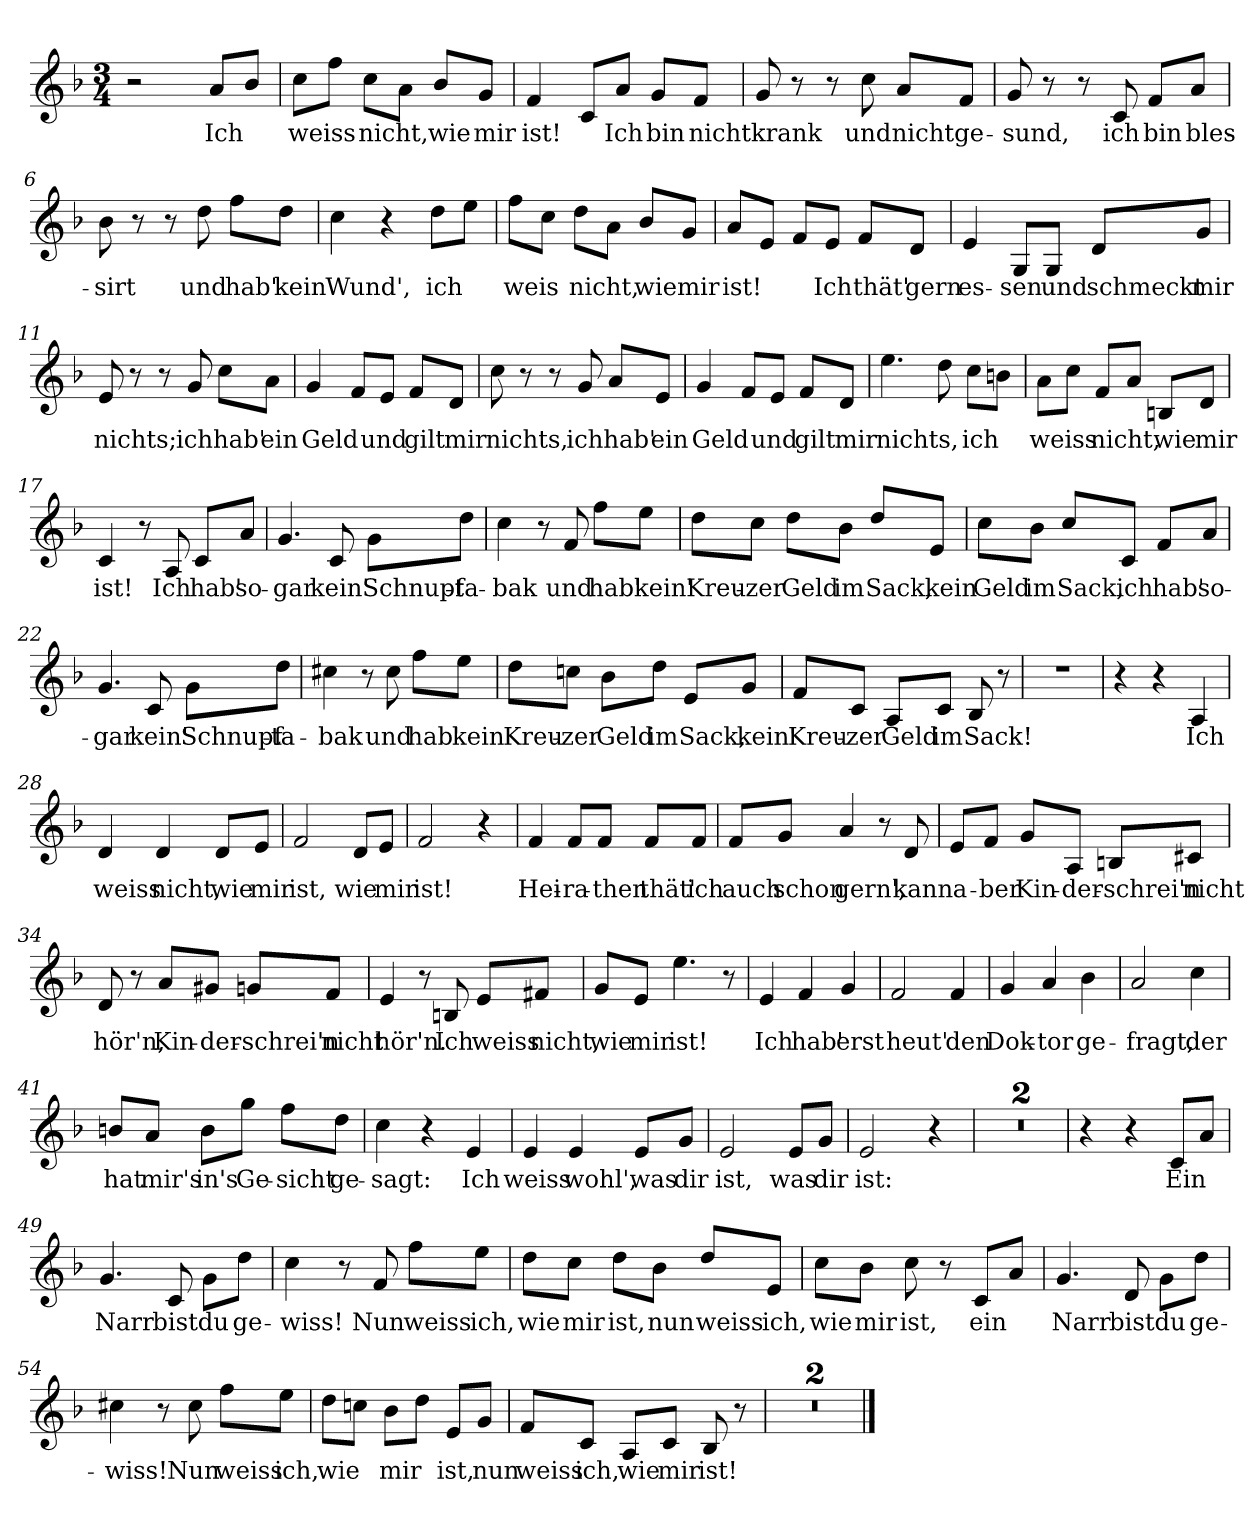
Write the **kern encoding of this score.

**kern	**text
*part1	*part1
*staff1	*staff1
*clefG2	*
*k[b-]	*
*M3/4	*
=1	=1
2r	.
!	!LO:LY:b
8a/L	Ich
8b-/J	.
=2	=2
!	!LO:LY:b
8cc\L	weiss
8ff\J	.
!	!LO:LY:b
8cc\L	nicht,
8a\J	.
!	!LO:LY:b
8b-/L	wie
!	!LO:LY:b
8g/J	mir
=3	=3
!	!LO:LY:b
4f/	ist!
8c/L	.
!	!LO:LY:b
8a/J	Ich
!	!LO:LY:b
8g/L	bin
!	!LO:LY:b
8f/J	nicht
=4	=4
!	!LO:LY:b
8g/	krank
8r	.
8r	.
!	!LO:LY:b
8cc\	und
!	!LO:LY:b
8a/L	nicht
!	!LO:LY:b
8f/J	ge-
=5	=5
!	!LO:LY:b
8g/	-sund,
8r	.
8r	.
!	!LO:LY:b
8c/	ich
!	!LO:LY:b
8f/L	bin
!	!LO:LY:b
8a/J	bles-
=6	=6
!	!LO:LY:b
8b-\	-sirt
8r	.
8r	.
!	!LO:LY:b
8dd\	und
!	!LO:LY:b
8ff\L	hab'
!	!LO:LY:b
8dd\J	kein
!!LO:LB:g=z
=7	=7
!	!LO:LY:b
4cc\	Wund',
4r	.
!	!LO:LY:b
8dd\L	ich
8ee\J	.
=8	=8
!	!LO:LY:b
8ff\L	weis
8cc\J	.
!	!LO:LY:b
8dd\L	nicht,
8a\J	.
!	!LO:LY:b
8b-/L	wie
!	!LO:LY:b
8g/J	mir
=9	=9
!	!LO:LY:b
8a/L	ist!
8e/J	.
8f/L	.
!	!LO:LY:b
8e/J	Ich
!	!LO:LY:b
8f/L	thät'
!	!LO:LY:b
8d/J	gern
=10	=10
!	!LO:LY:b
4e/	es-
!	!LO:LY:b
8G/L	-sen
!	!LO:LY:b
8G/J	und
!	!LO:LY:b
8d/L	schmeckt
!	!LO:LY:b
8g/J	mir
=11	=11
!	!LO:LY:b
8e/	nichts;
8r	.
8r	.
!	!LO:LY:b
8g/	ich
!	!LO:LY:b
8cc\L	hab'
!	!LO:LY:b
8a\J	ein
=12	=12
!	!LO:LY:b
4g/	Geld
8f/L	.
!	!LO:LY:b
8e/J	und
!	!LO:LY:b
8f/L	gilt
!	!LO:LY:b
8d/J	mir
!!LO:LB:g=z
=13	=13
!	!LO:LY:b
8cc\	nichts,
8r	.
8r	.
!	!LO:LY:b
8g/	ich
!	!LO:LY:b
8a/L	hab'
!	!LO:LY:b
8e/J	ein
=14	=14
!	!LO:LY:b
4g/	Geld
8f/L	.
!	!LO:LY:b
8e/J	und
!	!LO:LY:b
8f/L	gilt
!	!LO:LY:b
8d/J	mir
=15	=15
!	!LO:LY:b
4.ee\	nichts,
8dd\	.
!	!LO:LY:b
8cc\L	ich
8bn\J	.
=16	=16
!	!LO:LY:b
8a\L	weiss
8cc\J	.
!	!LO:LY:b
8f/L	nicht,
8a/J	.
!	!LO:LY:b
8Bn/L	wie
!	!LO:LY:b
8d/J	mir
=17	=17
!	!LO:LY:b
4c/	ist!
8r	.
!	!LO:LY:b
8A/	Ich
!	!LO:LY:b
8c/L	hab'
!	!LO:LY:b
8a/J	so-
=18	=18
!	!LO:LY:b
4.g/	-gar
!	!LO:LY:b
8c/	kein'
!	!LO:LY:b
8g\L	Schnupf-
!	!LO:LY:b
8dd\J	-ta-
!!LO:LB:g=z
=19	=19
!	!LO:LY:b
4cc\	-bak
8r	.
!	!LO:LY:b
8f/	und
!	!LO:LY:b
8ff\L	hab'
!	!LO:LY:b
8ee\J	kein'
=20	=20
!	!LO:LY:b
8dd\L	Kreu-
!	!LO:LY:b
8cc\J	-zer
!	!LO:LY:b
8dd\L	Geld
!	!LO:LY:b
8b-\J	im
!	!LO:LY:b
8dd/L	Sack,
!	!LO:LY:b
8e/J	kein
=21	=21
!	!LO:LY:b
8cc\L	Geld
!	!LO:LY:b
8b-\J	im
!	!LO:LY:b
8cc/L	Sack,
!	!LO:LY:b
8c/J	ich
!	!LO:LY:b
8f/L	hab'
!	!LO:LY:b
8a/J	so-
=22	=22
!	!LO:LY:b
4.g/	-gar
!	!LO:LY:b
8c/	kein'
!	!LO:LY:b
8g\L	Schnupf-
!	!LO:LY:b
8dd\J	-ta-
=23	=23
!	!LO:LY:b
4cc#X\	-bak
8r	.
!	!LO:LY:b
8cc#\	und
!	!LO:LY:b
8ff\L	hab'
!	!LO:LY:b
8ee\J	kein'
!!LO:LB:g=z
=24	=24
!	!LO:LY:b
8dd\L	Kreu-
!	!LO:LY:b
8ccn\J	-zer
!	!LO:LY:b
8b-\L	Geld
!	!LO:LY:b
8dd\J	im
!	!LO:LY:b
8e/L	Sack,
!	!LO:LY:b
8g/J	kein'
=25	=25
!	!LO:LY:b
8f/L	Kreu-
!	!LO:LY:b
8c/J	-zer
!	!LO:LY:b
8A/L	Geld
!	!LO:LY:b
8c/J	im
!	!LO:LY:b
8B-/	Sack!
8r	.
=26	=26
2.r	.
=27	=27
4r	.
4r	.
!	!LO:LY:b
4A/	Ich
=28	=28
!	!LO:LY:b
4d/	weiss
!	!LO:LY:b
4d/	nicht,
!	!LO:LY:b
8d/L	wie
!	!LO:LY:b
8e/J	mir
=29	=29
!	!LO:LY:b
2f/	ist,
!	!LO:LY:b
8d/L	wie
!	!LO:LY:b
8e/J	mir
=30	=30
!	!LO:LY:b
2f/	ist!
4r	.
!!LO:LB:g=z
=31	=31
!	!LO:LY:b
4f/	Hei-
!	!LO:LY:b
8f/L	-ra-
!	!LO:LY:b
8f/J	-then
!	!LO:LY:b
8f/L	thät'
!	!LO:LY:b
8f/J	ich
=32	=32
!	!LO:LY:b
8f/L	auch
!	!LO:LY:b
8g/J	schon
!	!LO:LY:b
4a/	gern',
8r	.
!	!LO:LY:b
8d/	kann
=33	=33
!	!LO:LY:b
8e/L	a-
!	!LO:LY:b
8f/J	-ber
!	!LO:LY:b
8g/L	Kin-
!	!LO:LY:b
8A/J	-der-
!	!LO:LY:b
8Bn/L	-schrei'n
!	!LO:LY:b
8c#X/J	nicht
=34	=34
!	!LO:LY:b
8d/	hör'n,
8r	.
!	!LO:LY:b
8a/L	Kin-
!	!LO:LY:b
8g#X/J	-der-
!	!LO:LY:b
8gn/L	-schrei'n
!	!LO:LY:b
8f/J	nicht
!!LO:LB:g=z
=35	=35
!	!LO:LY:b
4e/	hör'n.
8r	.
!	!LO:LY:b
8Bn/	Ich
!	!LO:LY:b
8e/L	weiss
!	!LO:LY:b
8f#X/J	nicht,
=36	=36
!	!LO:LY:b
8g/L	wie
!	!LO:LY:b
8e/J	mir
!	!LO:LY:b
4.ee\	ist!
8r	.
=37	=37
!	!LO:LY:b
4e/	Ich
!	!LO:LY:b
4f/	hab'
!	!LO:LY:b
4g/	erst
=38	=38
!	!LO:LY:b
2f/	heut'
!	!LO:LY:b
4f/	den
=39	=39
!	!LO:LY:b
4g/	Dok-
!	!LO:LY:b
4a/	-tor
!	!LO:LY:b
4b-\	ge-
=40	=40
!	!LO:LY:b
2a/	-fragt,
!	!LO:LY:b
4cc\	der
=41	=41
!	!LO:LY:b
8bn/L	hat
!	!LO:LY:b
8a/J	mir's
!	!LO:LY:b
8b\L	in's
!	!LO:LY:b
8gg\J	Ge-
!	!LO:LY:b
8ff\L	-sicht
!	!LO:LY:b
8dd\J	ge-
!!LO:LB:g=z
=42	=42
!	!LO:LY:b
4cc\	-sagt:
4r	.
!	!LO:LY:b
4e/	Ich
=43	=43
!	!LO:LY:b
4e/	weiss
!	!LO:LY:b
4e/	wohl',
!	!LO:LY:b
8e/L	was
!	!LO:LY:b
8g/J	dir
=44	=44
!	!LO:LY:b
2e/	ist,
!	!LO:LY:b
8e/L	was
!	!LO:LY:b
8g/J	dir
=45	=45
!	!LO:LY:b
2e/	ist:
4r	.
=46	=46
2.r	.
=47	=47
2.r	.
=48	=48
4r	.
4r	.
!	!LO:LY:b
8c/L	Ein
8a/J	.
=49	=49
!	!LO:LY:b
4.g/	Narr
!	!LO:LY:b
8c/	bist
!	!LO:LY:b
8g\L	du
!	!LO:LY:b
8dd\J	ge-
=50	=50
!	!LO:LY:b
4cc\	-wiss!
8r	.
!	!LO:LY:b
8f/	Nun
!	!LO:LY:b
8ff\L	weiss
!	!LO:LY:b
8ee\J	ich,
!!LO:LB:g=z
=51	=51
!	!LO:LY:b
8dd\L	wie
!	!LO:LY:b
8cc\J	mir
!	!LO:LY:b
8dd\L	ist,
!	!LO:LY:b
8b-\J	nun
!	!LO:LY:b
8dd/L	weiss
!	!LO:LY:b
8e/J	ich,
=52	=52
!	!LO:LY:b
8cc\L	wie
!	!LO:LY:b
8b-\J	mir
!	!LO:LY:b
8cc\	ist,
8r	.
!	!LO:LY:b
8c/L	ein
8a/J	.
=53	=53
!	!LO:LY:b
4.g/	Narr
!	!LO:LY:b
8d/	bist
!	!LO:LY:b
8g\L	du
!	!LO:LY:b
8dd\J	ge-
=54	=54
!	!LO:LY:b
4cc#X\	-wiss!
8r	.
!	!LO:LY:b
8cc#\	Nun
!	!LO:LY:b
8ff\L	weiss
!	!LO:LY:b
8ee\J	ich,
=55	=55
!	!LO:LY:b
8dd\L	wie
8ccn\J	.
!	!LO:LY:b
8b-\L	mir
8dd\J	.
!	!LO:LY:b
8e/L	ist,
!	!LO:LY:b
8g/J	nun
!!LO:LB:g=z
=56	=56
!	!LO:LY:b
8f/L	weiss
!	!LO:LY:b
8c/J	ich,
!	!LO:LY:b
8A/L	wie
!	!LO:LY:b
8c/J	mir
!	!LO:LY:b
8B-/	ist!
8r	.
=57	=57
2.r	.
=58	=58
2.r	.
==	==
*-	*-
